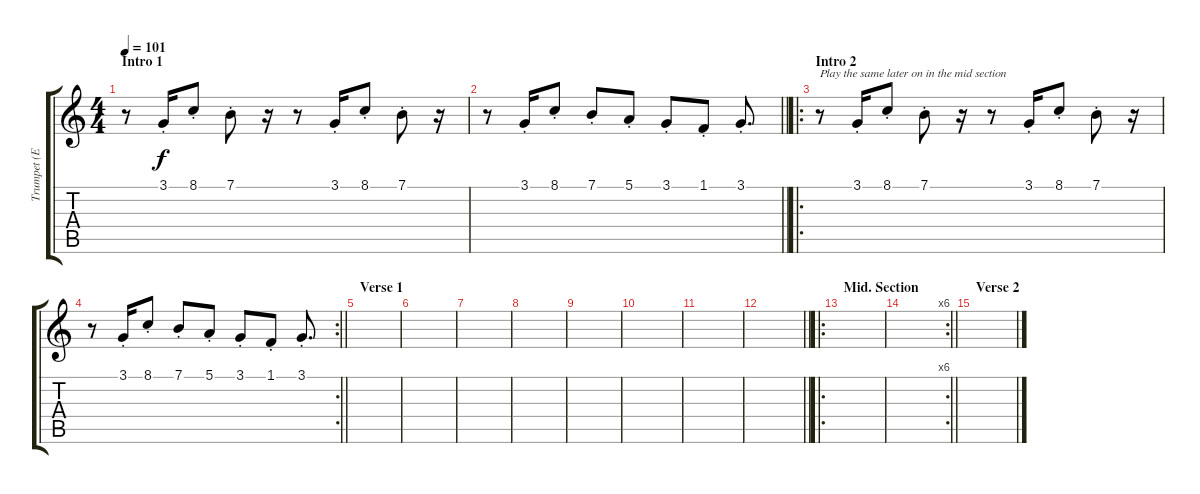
\track ("Trumpet (El Hefe)" "Trumpet (E") {instrument trumpet}
\staff {score tabs}
\tuning (E4 B3 G3 D3 A2 E2) {hide}
\ts (4 4)
\section ("" "Intro 1")
\tempo 101
\clef g2
\ks c
r.8{dy f instrument trumpet} 3.1{st}.16 8.1{st}.8 7.1{st}.8 r.16 r.8 3.1{st}.16 8.1{st}.8 7.1{st}.8 r.16 |
\barLineRight lightlight
r.8 3.1{st}.16 8.1{st}.8 7.1{st}.8 5.1{st}.8 3.1{st}.8 1.1{st}.8 3.1{st}.8{d} |
\ro
\section ("" "Intro 2")
r.8{txt "Play the same later on in the mid section"} 3.1{st}.16 8.1{st}.8 7.1{st}.8 r.16 r.8 3.1{st}.16 8.1{st}.8 7.1{st}.8 r.16 |
\rc 2
\barLineRight lightlight
r.8 3.1{st}.16 8.1{st}.8 7.1{st}.8 5.1{st}.8 3.1{st}.8 1.1{st}.8 3.1{st}.8{d} |
\section ("" "Verse 1")
|
|
|
|
|
|
|
\barLineRight lightlight
|
\ro
\section ("" "Mid. Section")
|
\rc 6
\barLineRight lightlight
|
\section ("" "Verse 2")
